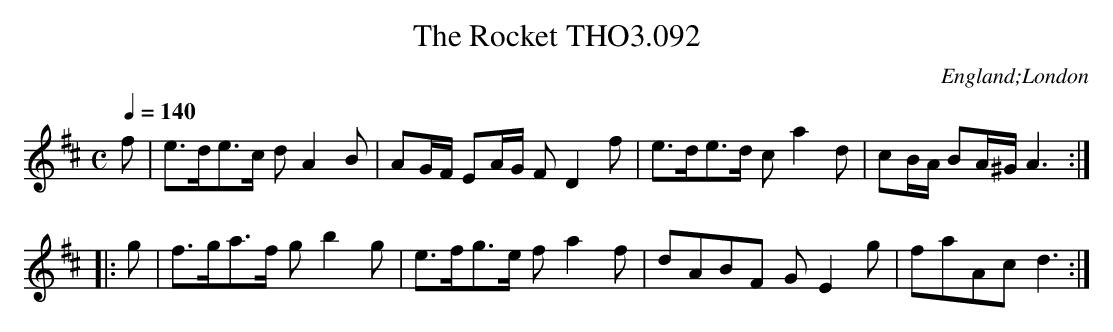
X:1
T:Rocket THO3.092, The
O:England;London
M:C
L:1/8
Q:1/4=140
K:D
f|e>de>c d A2 B|AG/F/ EA/G/ F D2 f|e>de>d c a2 d|cB/A/ BA/^G/ A3:|
|:g|f>ga>f g b2 g|e>fg>e f a2 f|dABF G E2 g|faAc d3:|
